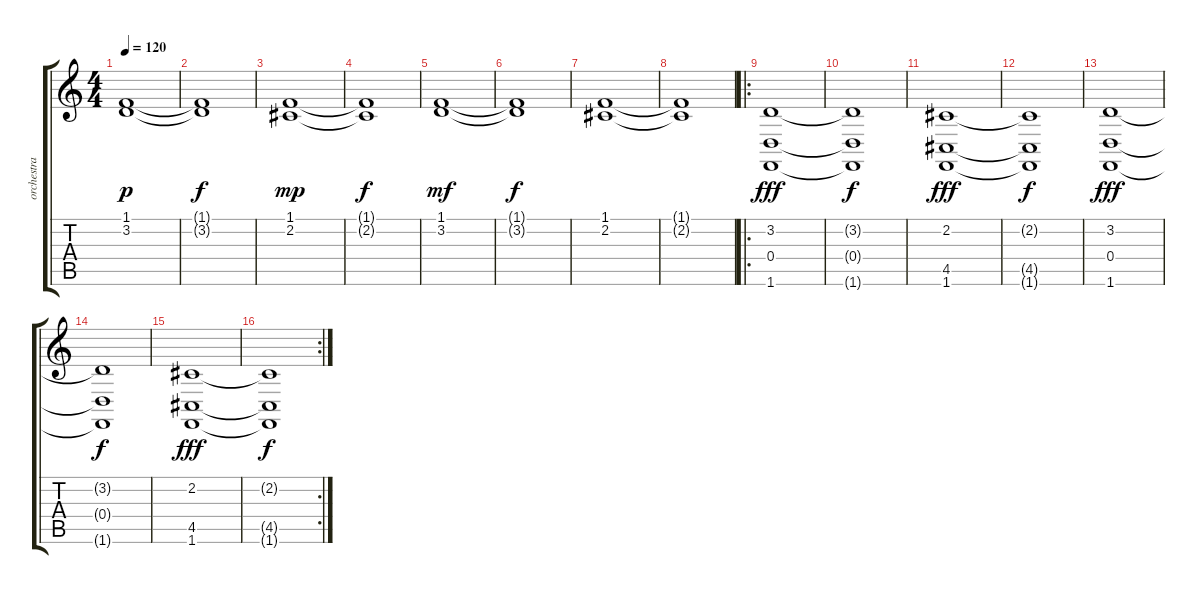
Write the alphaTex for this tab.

\track ("orchestra" "orchestra") {instrument stringensemble1}
\staff {score tabs}
\tuning (E4 B3 G3 D3 A2 E2) {hide}
\ts (4 4)
\tempo 120
\clef g2
\ks c
(1.1 3.2).1{dy p instrument stringensemble1} |
(1.1{t} 3.2{t}).1{dy f} |
(1.1 2.2).1{dy mp} |
(1.1{t} 2.2{t}).1{dy f} |
(1.1 3.2).1{dy mf} |
(1.1{t} 3.2{t}).1{dy f} |
(1.1 2.2).1 |
(1.1{t} 2.2{t}).1 |
\ro
(3.2 0.4 1.6).1{dy fff} |
(3.2{t} 0.4{t} 1.6{t}).1{dy f} |
(2.2 4.5 1.6).1{dy fff} |
(2.2{t} 4.5{t} 1.6{t}).1{dy f} |
(3.2 0.4 1.6).1{dy fff} |
(3.2{t} 0.4{t} 1.6{t}).1{dy f} |
(2.2 4.5 1.6).1{dy fff} |
\rc 2
(2.2{t} 4.5{t} 1.6{t}).1{dy f}
